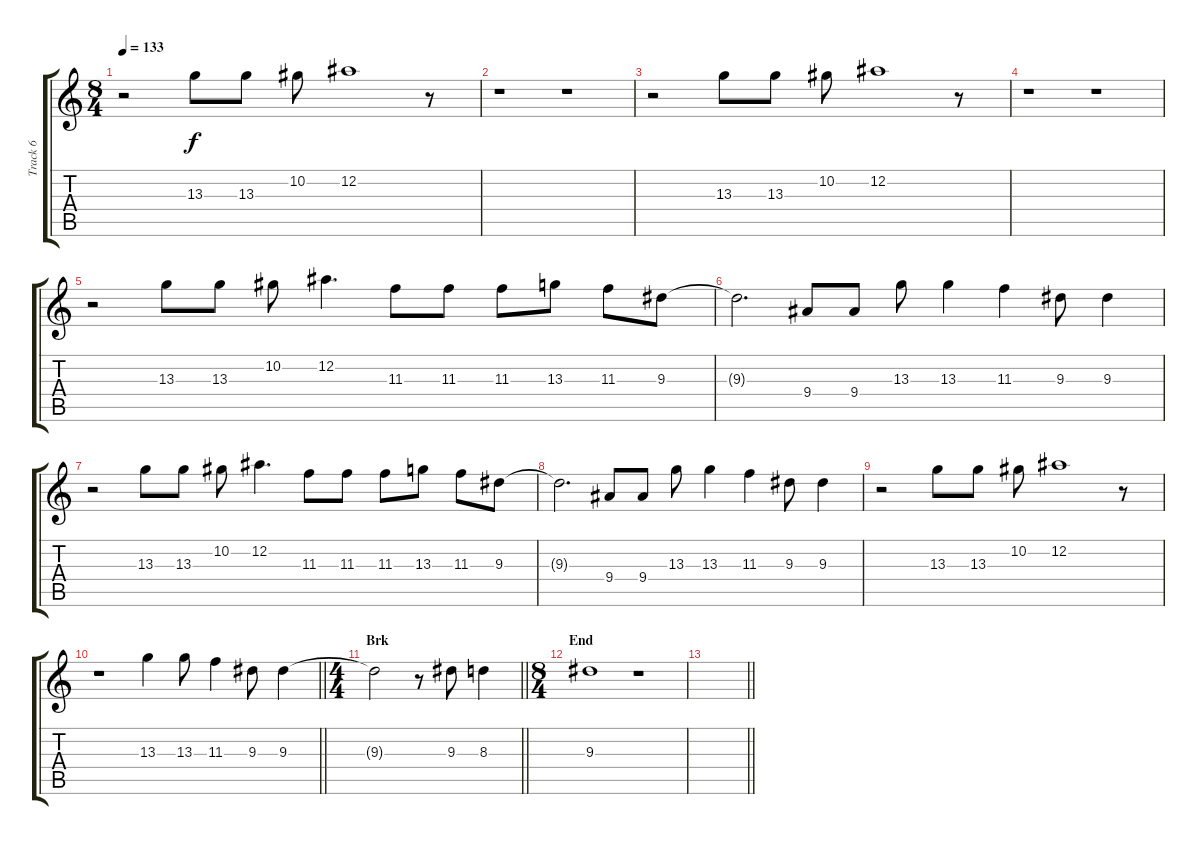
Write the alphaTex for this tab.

\track ("Track 6" "Track 6") {instrument acousticguitarsteel}
\staff {score tabs}
\tuning (Eb4 Bb3 Gb3 Db3 Ab2 Eb2) {hide}
\ts (8 4)
\tempo 133
\clef g2
\ks c
r.2{dy f} 13.3.8 13.3.8 10.2.8 12.2.1 r.8 |
r.1 r.1 |
r.2 13.3.8 13.3.8 10.2.8 12.2.1 r.8 |
r.1 r.1 |
r.2 13.3.8 13.3.8 10.2.8 12.2.4{d} 11.3.8 11.3.8 11.3.8 13.3.8 11.3.8 9.3.8 |
9.3{t}.2{d} 9.4.8 9.4.8 13.3.8 13.3.4 11.3.4 9.3.8 9.3.4 |
r.2 13.3.8 13.3.8 10.2.8 12.2.4{d} 11.3.8 11.3.8 11.3.8 13.3.8 11.3.8 9.3.8 |
9.3{t}.2{d} 9.4.8 9.4.8 13.3.8 13.3.4 11.3.4 9.3.8 9.3.4 |
r.2 13.3.8 13.3.8 10.2.8 12.2.1 r.8 |
\barLineRight lightlight
r.1 13.3.4 13.3.8 11.3.4 9.3.8 9.3.4 |
\ts (4 4)
\section ("" "Brk")
\barLineRight lightlight
9.3{t}.2 r.8 9.3.8 8.3.4 |
\ts (8 4)
\section ("" "End")
9.3.1 r.1 |
\barLineRight lightlight
